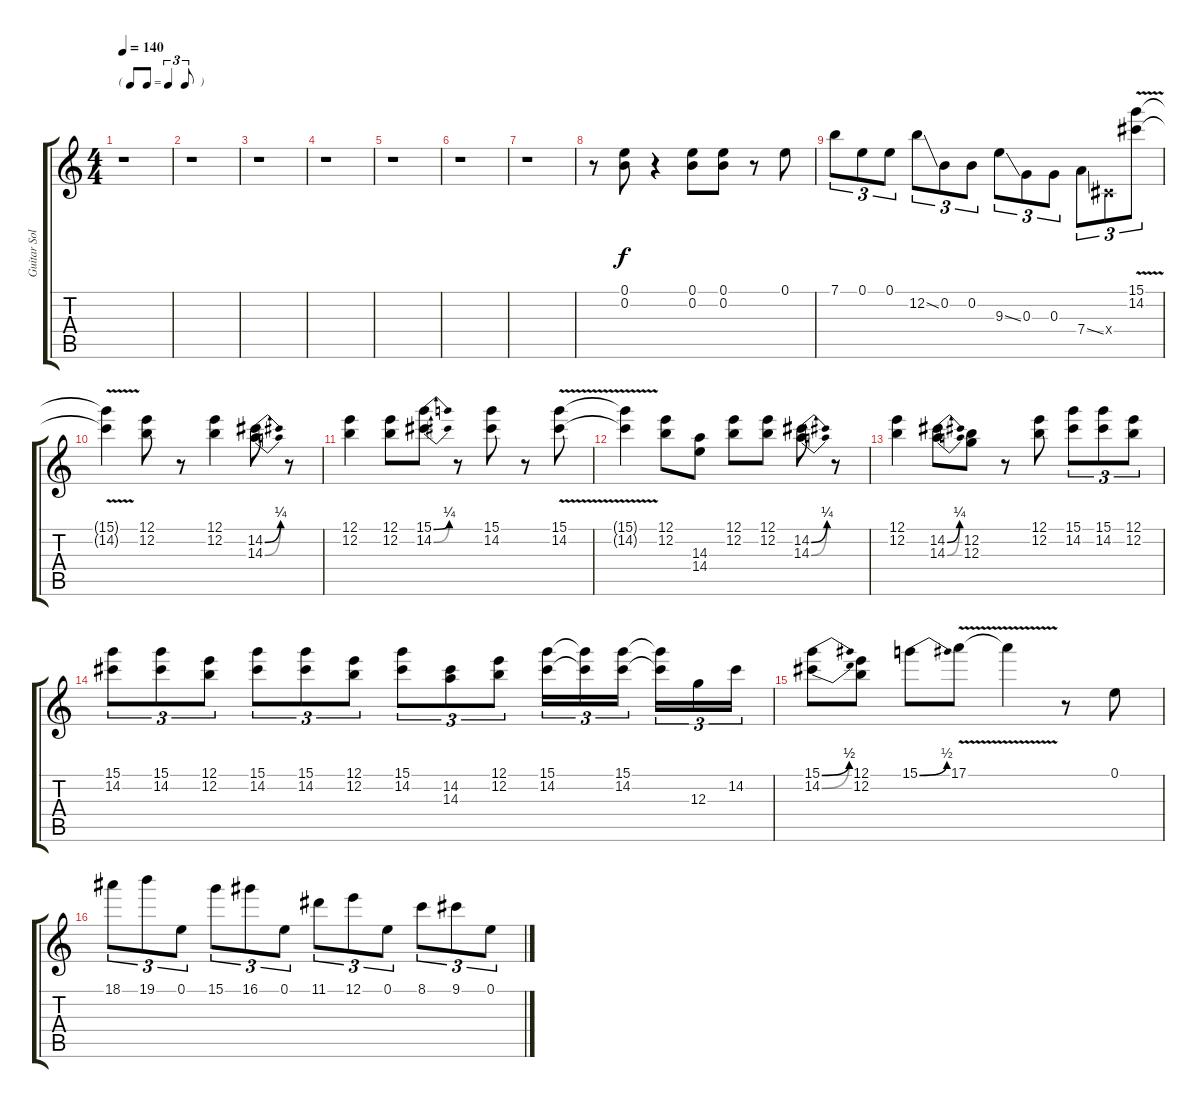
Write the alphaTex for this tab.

\track ("Guitar Solo 1" "Guitar Sol") {instrument distortionguitar}
\staff {score tabs}
\tuning (E4 B3 G3 D3 A2 E2) {hide}
\ts (4 4)
\tf triplet8th
\tempo 140
\clef g2
\ks c
r.1{dy f} |
r.1 |
r.1 |
r.1 |
r.1 |
r.1 |
r.1 |
r.8 (0.1 0.2).8 r.4 (0.1 0.2).8 (0.1 0.2).8 r.8 0.1.8 |
7.1.8{tu (3 2)} 0.1.8{tu (3 2)} 0.1.8{tu (3 2)} 12.2{ss}.8{tu (3 2)} 0.2.8{tu (3 2)} 0.2.8{tu (3 2)} 9.3{ss}.8{tu (3 2)} 0.3.8{tu (3 2)} 0.3.8{tu (3 2)} 7.4{ss}.8{tu (3 2)} -1.4{x}.8{tu (3 2)} (15.1{v} 14.2{v}).8{tu (3 2)} |
(15.1{t} 14.2{t}).4 (12.1 12.2).8 r.8 (12.1 12.2).4 (14.2{be (bend 0 0 60 1)} 14.3{be (bend 0 0 60 1)}).8 r.8 |
(12.1 12.2).4 (12.1 12.2).8 (15.1{be (bend 0 0 60 1)} 14.2{be (bend 0 0 60 1)}).8 r.8 (15.1 14.2).8 r.8 (15.1{v} 14.2{v}).8 |
(15.1{t} 14.2{t}).4 (12.1 12.2).8 (14.3 14.4).8 (12.1 12.2).8 (12.1 12.2).8 (14.2{be (bend 0 0 60 1)} 14.3{be (bend 0 0 60 1)}).8 r.8 |
(12.1 12.2).4 (14.2{be (bend 0 0 60 1)} 14.3{be (bend 0 0 60 1)}).8 (12.2 12.3).8 r.8 (12.1 12.2).8 (15.1 14.2).8{tu (3 2)} (15.1 14.2).8{tu (3 2)} (12.1 12.2).8{tu (3 2)} |
(15.1 14.2).8{tu (3 2)} (15.1 14.2).8{tu (3 2)} (12.1 12.2).8{tu (3 2)} (15.1 14.2).8{tu (3 2)} (15.1 14.2).8{tu (3 2)} (12.1 12.2).8{tu (3 2)} (15.1 14.2).8{tu (3 2)} (14.2 14.3).8{tu (3 2)} (12.1 12.2).8{tu (3 2)} (15.1 14.2).16{tu (3 2)} (15.1{t} 14.2{t}).16{tu (3 2)} (15.1 14.2).16{tu (3 2)} (15.1{t} 14.2{t}).16{tu (3 2)} 12.3.16{tu (3 2)} 14.2.16{tu (3 2)} |
(15.1{be (bend 0 0 60 2)} 14.2{be (bend 0 0 60 2)}).8 (12.1 12.2).8 15.1{be (bend 0 0 60 2)}.8 17.1{v}.8 17.1{t}.4 r.8 0.1.8 |
18.1.8{tu (3 2)} 19.1.8{tu (3 2)} 0.1.8{tu (3 2)} 15.1.8{tu (3 2)} 16.1.8{tu (3 2)} 0.1.8{tu (3 2)} 11.1.8{tu (3 2)} 12.1.8{tu (3 2)} 0.1.8{tu (3 2)} 8.1.8{tu (3 2)} 9.1.8{tu (3 2)} 0.1.8{tu (3 2)}
